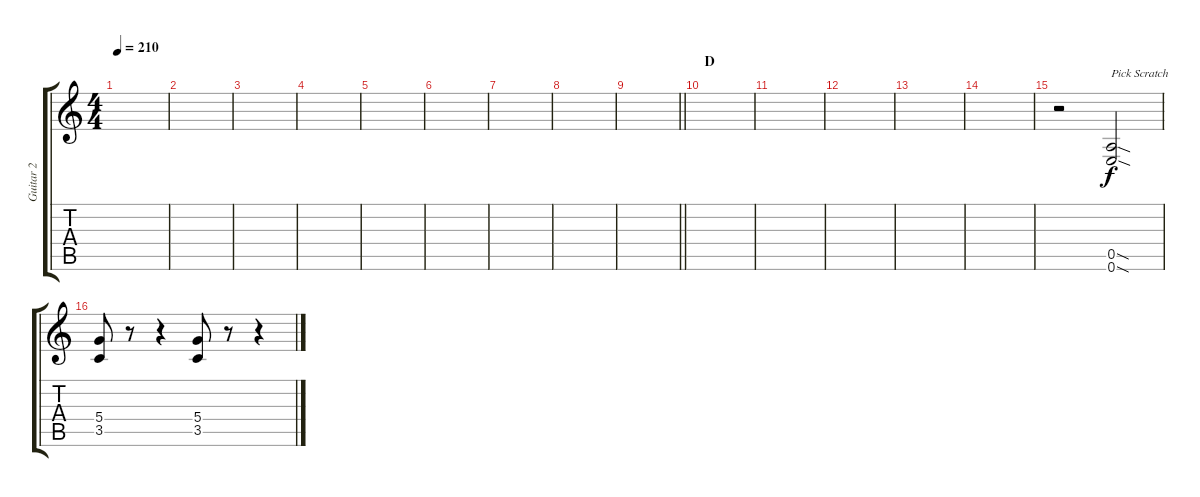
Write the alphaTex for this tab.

\track ("Guitar 2" "Guitar 2") {instrument distortionguitar}
\staff {score tabs}
\tuning (E4 B3 G3 D3 A2 E2) {hide}
\ts (4 4)
\tempo 210
\clef g2
\ks c
|
|
|
|
|
|
|
|
\barLineRight lightlight
|
\section ("" "D")
|
|
|
|
|
r.2 (0.5{sod} 0.6{sod}).2{txt "Pick Scratch"} |
(5.4 3.5).8 r.8 r.4 (5.4 3.5).8 r.8 r.4
